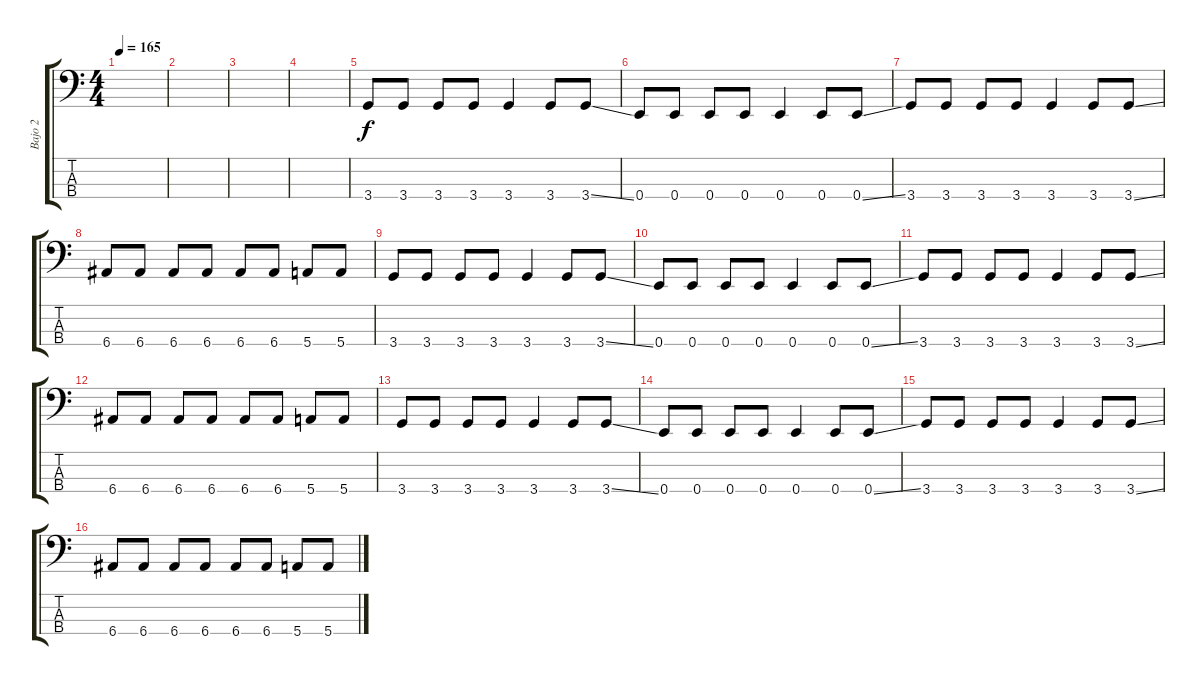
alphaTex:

\track ("Bajo 2" "Bajo 2") {instrument electricbassfinger}
\staff {score tabs}
\tuning (G2 D2 A1 E1) {hide}
\ts (4 4)
\tempo 165
\clef f4
\ks c
|
|
|
|
3.4.8 3.4.8 3.4.8 3.4.8 3.4.4 3.4.8 3.4{ss}.8 |
0.4.8 0.4.8 0.4.8 0.4.8 0.4.4 0.4.8 0.4{ss}.8 |
3.4.8 3.4.8 3.4.8 3.4.8 3.4.4 3.4.8 3.4{ss}.8 |
6.4.8 6.4.8 6.4.8 6.4.8 6.4.8 6.4.8 5.4.8 5.4.8 |
3.4.8{volume 16} 3.4.8 3.4.8 3.4.8 3.4.4 3.4.8 3.4{ss}.8 |
0.4.8 0.4.8 0.4.8 0.4.8 0.4.4 0.4.8 0.4{ss}.8 |
3.4.8 3.4.8 3.4.8 3.4.8 3.4.4 3.4.8 3.4{ss}.8 |
6.4.8 6.4.8 6.4.8 6.4.8 6.4.8 6.4.8 5.4.8 5.4.8 |
3.4.8 3.4.8 3.4.8 3.4.8 3.4.4 3.4.8 3.4{ss}.8 |
0.4.8 0.4.8 0.4.8 0.4.8 0.4.4 0.4.8 0.4{ss}.8 |
3.4.8 3.4.8 3.4.8 3.4.8 3.4.4 3.4.8 3.4{ss}.8 |
6.4.8 6.4.8 6.4.8 6.4.8 6.4.8 6.4.8 5.4.8 5.4.8
